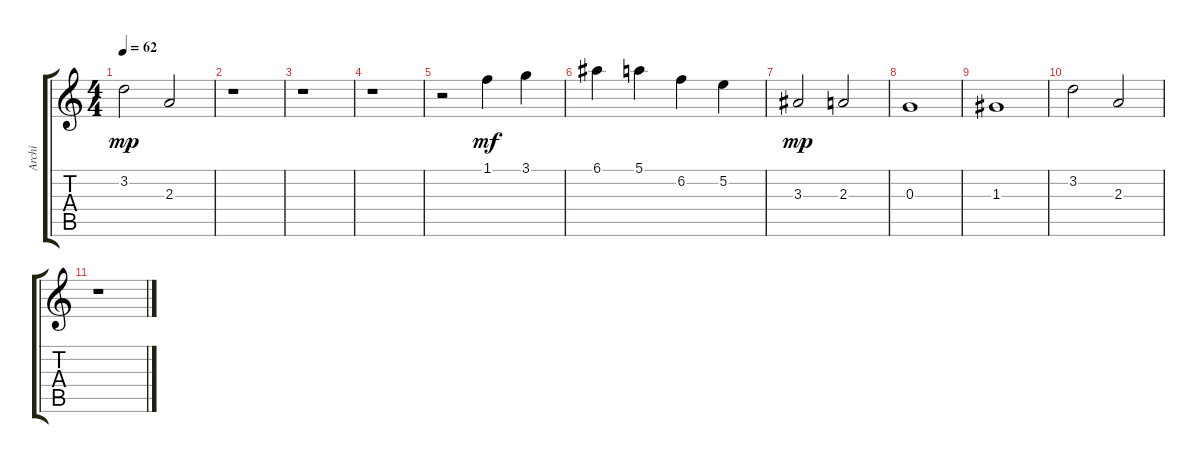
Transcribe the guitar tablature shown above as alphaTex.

\track ("Archi" "Archi") {instrument acousticguitarnylon}
\staff {score tabs}
\tuning (E4 B3 G3 D3 A2 E2) {hide}
\ts (4 4)
\tempo 62
\clef g2
\ks c
3.2.2{dy mp} 2.3.2 |
r.1 |
r.1 |
r.1 |
r.2 1.1.4{dy mf} 3.1.4 |
6.1.4 5.1.4 6.2.4 5.2.4 |
3.3.2{dy mp} 2.3.2 |
0.3.1 |
1.3.1 |
3.2.2 2.3.2 |
r.1
